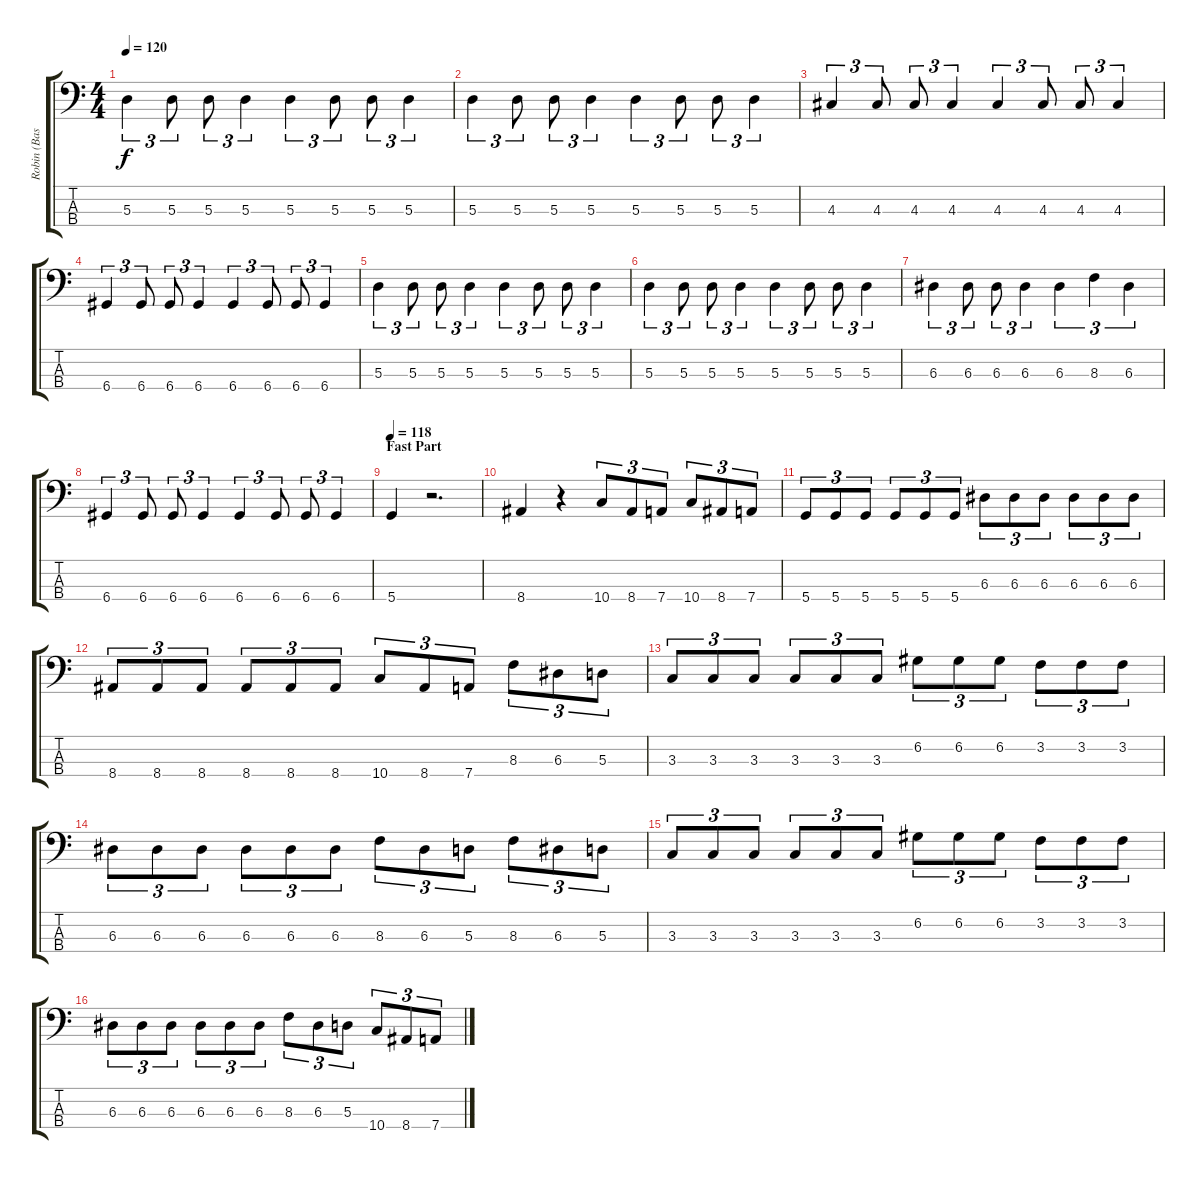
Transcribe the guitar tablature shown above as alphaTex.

\track ("Robin (Bass)" "Robin (Bas") {instrument electricbassfinger}
\staff {score tabs}
\tuning (G2 D2 A1 D1) {hide}
\ts (4 4)
\tempo 120
\clef f4
\ks c
5.3.4{tu (3 2) dy f} 5.3.8{tu (3 2)} 5.3.8{tu (3 2)} 5.3.4{tu (3 2)} 5.3.4{tu (3 2)} 5.3.8{tu (3 2)} 5.3.8{tu (3 2)} 5.3.4{tu (3 2)} |
5.3.4{tu (3 2)} 5.3.8{tu (3 2)} 5.3.8{tu (3 2)} 5.3.4{tu (3 2)} 5.3.4{tu (3 2)} 5.3.8{tu (3 2)} 5.3.8{tu (3 2)} 5.3.4{tu (3 2)} |
4.3.4{tu (3 2)} 4.3.8{tu (3 2)} 4.3.8{tu (3 2)} 4.3.4{tu (3 2)} 4.3.4{tu (3 2)} 4.3.8{tu (3 2)} 4.3.8{tu (3 2)} 4.3.4{tu (3 2)} |
6.4.4{tu (3 2)} 6.4.8{tu (3 2)} 6.4.8{tu (3 2)} 6.4.4{tu (3 2)} 6.4.4{tu (3 2)} 6.4.8{tu (3 2)} 6.4.8{tu (3 2)} 6.4.4{tu (3 2)} |
5.3.4{tu (3 2)} 5.3.8{tu (3 2)} 5.3.8{tu (3 2)} 5.3.4{tu (3 2)} 5.3.4{tu (3 2)} 5.3.8{tu (3 2)} 5.3.8{tu (3 2)} 5.3.4{tu (3 2)} |
5.3.4{tu (3 2)} 5.3.8{tu (3 2)} 5.3.8{tu (3 2)} 5.3.4{tu (3 2)} 5.3.4{tu (3 2)} 5.3.8{tu (3 2)} 5.3.8{tu (3 2)} 5.3.4{tu (3 2)} |
6.3.4{tu (3 2)} 6.3.8{tu (3 2)} 6.3.8{tu (3 2)} 6.3.4{tu (3 2)} 6.3.4{tu (3 2)} 8.3.4{tu (3 2)} 6.3.4{tu (3 2)} |
6.4.4{tu (3 2)} 6.4.8{tu (3 2)} 6.4.8{tu (3 2)} 6.4.4{tu (3 2)} 6.4.4{tu (3 2)} 6.4.8{tu (3 2)} 6.4.8{tu (3 2)} 6.4.4{tu (3 2)} |
\section ("" "Fast Part")
\tempo 118
5.4.4 r.2{d} |
8.4.4 r.4 10.4.8{tu (3 2)} 8.4.8{tu (3 2)} 7.4.8{tu (3 2)} 10.4.8{tu (3 2)} 8.4.8{tu (3 2)} 7.4.8{tu (3 2)} |
5.4.8{tu (3 2)} 5.4.8{tu (3 2)} 5.4.8{tu (3 2)} 5.4.8{tu (3 2)} 5.4.8{tu (3 2)} 5.4.8{tu (3 2)} 6.3.8{tu (3 2)} 6.3.8{tu (3 2)} 6.3.8{tu (3 2)} 6.3.8{tu (3 2)} 6.3.8{tu (3 2)} 6.3.8{tu (3 2)} |
8.4.8{tu (3 2)} 8.4.8{tu (3 2)} 8.4.8{tu (3 2)} 8.4.8{tu (3 2)} 8.4.8{tu (3 2)} 8.4.8{tu (3 2)} 10.4.8{tu (3 2)} 8.4.8{tu (3 2)} 7.4.8{tu (3 2)} 8.3.8{tu (3 2)} 6.3.8{tu (3 2)} 5.3.8{tu (3 2)} |
3.3.8{tu (3 2)} 3.3.8{tu (3 2)} 3.3.8{tu (3 2)} 3.3.8{tu (3 2)} 3.3.8{tu (3 2)} 3.3.8{tu (3 2)} 6.2.8{tu (3 2)} 6.2.8{tu (3 2)} 6.2.8{tu (3 2)} 3.2.8{tu (3 2)} 3.2.8{tu (3 2)} 3.2.8{tu (3 2)} |
6.3.8{tu (3 2)} 6.3.8{tu (3 2)} 6.3.8{tu (3 2)} 6.3.8{tu (3 2)} 6.3.8{tu (3 2)} 6.3.8{tu (3 2)} 8.3.8{tu (3 2)} 6.3.8{tu (3 2)} 5.3.8{tu (3 2)} 8.3.8{tu (3 2)} 6.3.8{tu (3 2)} 5.3.8{tu (3 2)} |
3.3.8{tu (3 2)} 3.3.8{tu (3 2)} 3.3.8{tu (3 2)} 3.3.8{tu (3 2)} 3.3.8{tu (3 2)} 3.3.8{tu (3 2)} 6.2.8{tu (3 2)} 6.2.8{tu (3 2)} 6.2.8{tu (3 2)} 3.2.8{tu (3 2)} 3.2.8{tu (3 2)} 3.2.8{tu (3 2)} |
6.3.8{tu (3 2)} 6.3.8{tu (3 2)} 6.3.8{tu (3 2)} 6.3.8{tu (3 2)} 6.3.8{tu (3 2)} 6.3.8{tu (3 2)} 8.3.8{tu (3 2)} 6.3.8{tu (3 2)} 5.3.8{tu (3 2)} 10.4.8{tu (3 2)} 8.4.8{tu (3 2)} 7.4.8{tu (3 2)}
